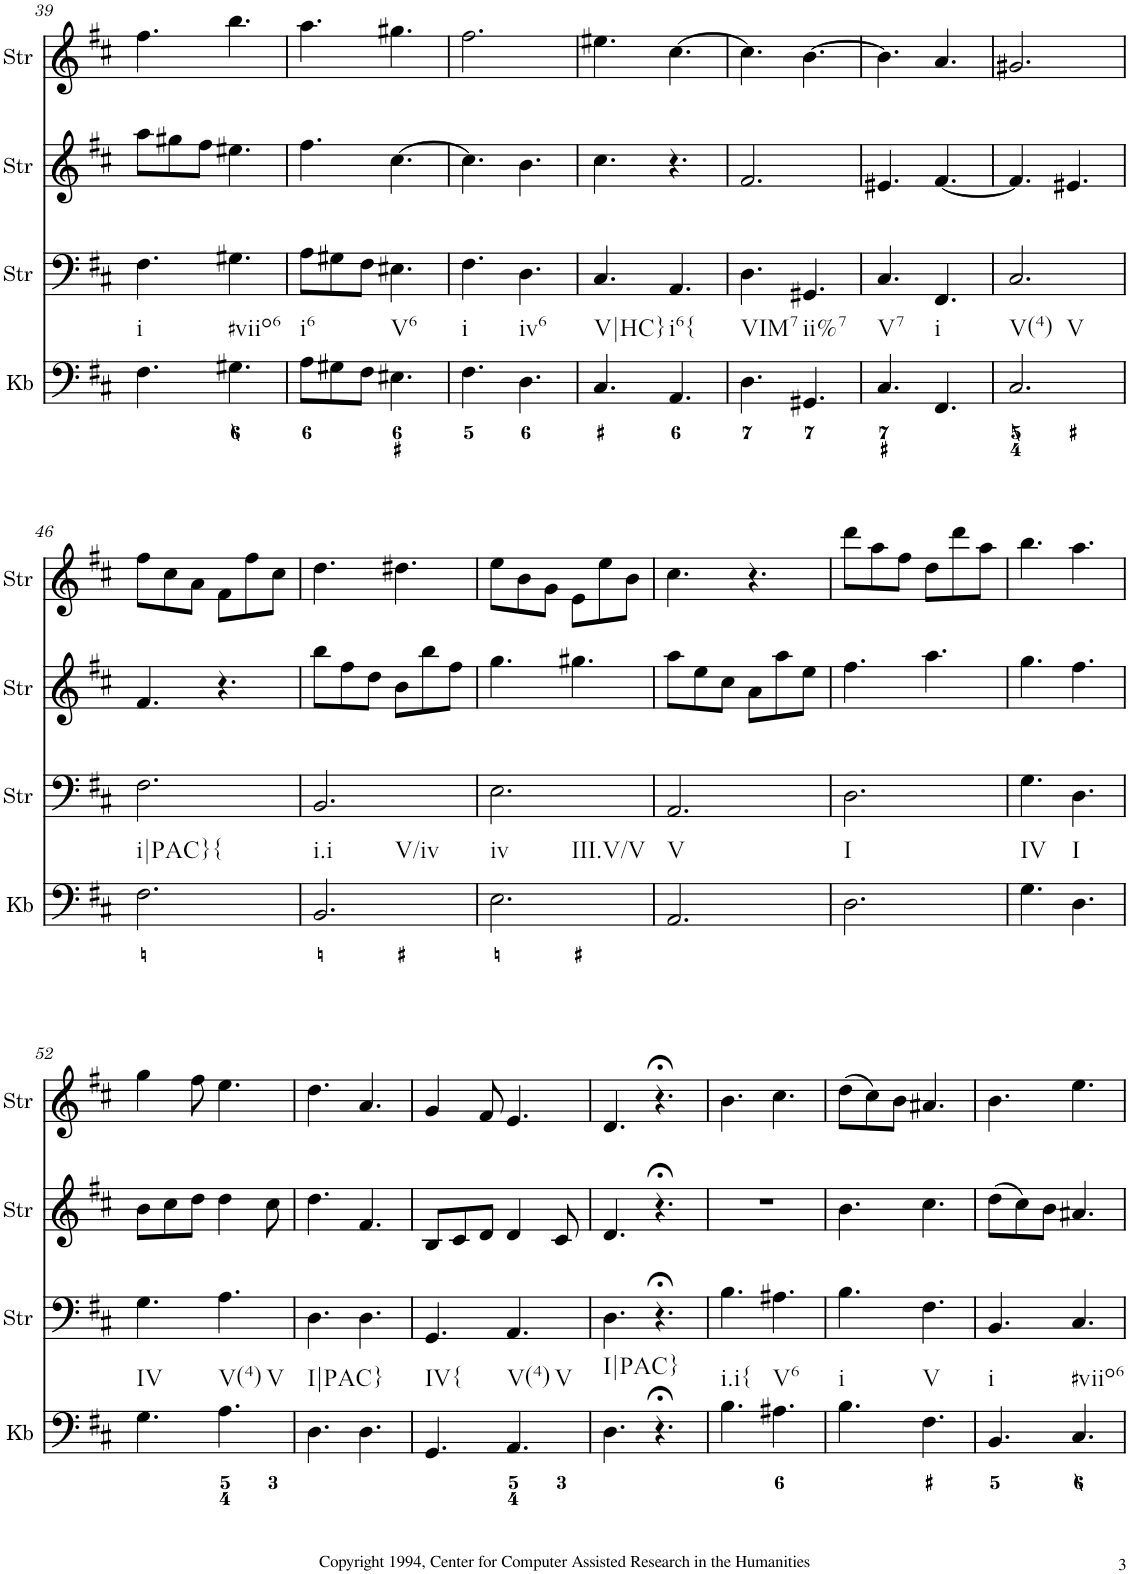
**kern	**kern	**kern	**kern
*part4	*part3	*part2	*part1
*staff4	*staff3	*staff2	*staff1
*I"Keyboard	*I"StringInstrument	*I"StringInstrument	*I"StringInstrument
*I'Kb	*I'Str	*I'Str	*I'Str
!!LO:PB:g=z
*clefF4	*clefF4	*clefG2	*clefG2
*k[f#c#]	*k[f#c#]	*k[f#c#]	*k[f#c#]
*M6/8	*M6/8	*M6/8	*M6/8
=39	=39	=39	=39
!LO:TX:b:t=i	!	!	!
4.F#\	4.F#\	8aa\L	4.ff#\
.	.	8gg#X\	.
.	.	8ff#\J	.
!LO:TX:b:t=#viio6	!	!	!
4.G#X\	4.G#X\	4.ee#X\	4.bb\
=40	=40	=40	=40
!LO:TX:b:t=i6	!	!	!
8A\L	8A\L	4.ff#\	4.aa\
8G#X\	8G#X\	.	.
8F#\J	8F#\J	.	.
!LO:TX:b:t=V6	!	!	!
4.E#X\	4.E#X\	[4.cc#\	4.gg#X\
=41	=41	=41	=41
!LO:TX:b:t=i	!	!	!
4.F#\	4.F#\	4.cc#\]	2.ff#\
!LO:TX:b:t=iv6	!	!	!
4.D\	4.D\	4.b\	.
=42	=42	=42	=42
!LO:TX:b:t=V|HC}	!	!	!
4.C#/	4.C#/	4.cc#\	4.ee#X\
!LO:TX:b:t=i6{	!	!	!
4.AA/	4.AA/	4.r	[4.cc#\
=43	=43	=43	=43
!LO:TX:b:t=VIM7	!	!	!
4.D\	4.D\	2.f#/	4.cc#\]
!LO:TX:b:t=ii%7	!	!	!
4.GG#X/	4.GG#X/	.	[4.b\
=44	=44	=44	=44
!LO:TX:b:t=V7	!	!	!
4.C#/	4.C#/	4.e#X/	4.b\]
!LO:TX:b:t=i	!	!	!
4.FF#/	4.FF#/	[4.f#/	4.a/
=45	=45	=45	=45
!LO:TX:b:t=V(4)	!	!	!
!LO:TX:b:t=V	!	!	!
2.C#/	2.C#/	4.f#/]	2.g#X/
.	.	4.e#X/	.
!!LO:LB:g=z
=46	=46	=46	=46
!LO:TX:b:t=i|PAC}{	!	!	!
2.F#\	2.F#\	4.f#/	8ff#\L
.	.	.	8cc#\
.	.	.	8a\J
.	.	4.r	8f#\L
.	.	.	8ff#\
.	.	.	8cc#\J
=47	=47	=47	=47
!LO:TX:b:t=i.i	!	!	!
!LO:TX:b:t=V/iv	!	!	!
2.BB/	2.BB/	8bb\L	4.dd\
.	.	8ff#\	.
.	.	8dd\J	.
.	.	8b\L	4.dd#X\
.	.	8bb\	.
.	.	8ff#\J	.
=48	=48	=48	=48
!LO:TX:b:t=iv	!	!	!
!LO:TX:b:t=III.V/V	!	!	!
2.E\	2.E\	4.gg\	8ee\L
.	.	.	8b\
.	.	.	8g\J
.	.	4.gg#X\	8e\L
.	.	.	8ee\
.	.	.	8b\J
=49	=49	=49	=49
!LO:TX:b:t=V	!	!	!
2.AA/	2.AA/	8aa\L	4.cc#\
.	.	8ee\	.
.	.	8cc#\J	.
.	.	8a\L	4.r
.	.	8aa\	.
.	.	8ee\J	.
=50	=50	=50	=50
!LO:TX:b:t=I	!	!	!
2.D\	2.D\	4.ff#\	8ddd\L
.	.	.	8aa\
.	.	.	8ff#\J
.	.	4.aa\	8dd\L
.	.	.	8ddd\
.	.	.	8aa\J
=51	=51	=51	=51
!LO:TX:b:t=IV	!	!	!
4.G\	4.G\	4.gg\	4.bb\
!LO:TX:b:t=I	!	!	!
4.D\	4.D\	4.ff#\	4.aa\
!!LO:LB:g=z
=52	=52	=52	=52
!LO:TX:b:t=IV	!	!	!
4.G\	4.G\	8b\L	4gg\
.	.	8cc#\	.
.	.	8dd\J	8ff#\
!LO:TX:b:t=V(4)	!	!	!
!LO:TX:b:t=V	!	!	!
4.A\	4.A\	4dd\	4.ee\
.	.	8cc#\	.
=53	=53	=53	=53
!LO:TX:b:t=I|PAC}	!	!	!
4.D\	4.D\	4.dd\	4.dd\
4.D\	4.D\	4.f#/	4.a/
=54	=54	=54	=54
!LO:TX:b:t=IV{	!	!	!
4.GG/	4.GG/	8B/L	4g/
.	.	8c#/	.
.	.	8d/J	8f#/
!LO:TX:b:t=V(4)	!	!	!
!LO:TX:b:t=V	!	!	!
4.AA/	4.AA/	4d/	4.e/
.	.	8c#/	.
=55	=55	=55	=55
!LO:TX:b:t=I|PAC}	!	!	!
4.D\	4.D\	4.d/	4.d/
4.r;<	4.r;<	4.r;<	4.r;<
=56	=56	=56	=56
!LO:TX:b:t=i.i{	!	!	!
4.B\	4.B\	2.r	4.b\
!LO:TX:b:t=V6	!	!	!
4.A#X\	4.A#X\	.	4.cc#\
=57	=57	=57	=57
!LO:TX:b:t=i	!	!	!
4.B\	4.B\	4.b\	(8dd\L
.	.	.	8cc#\)
.	.	.	8b\J
!LO:TX:b:t=V	!	!	!
4.F#\	4.F#\	4.cc#\	4.a#X/
=58	=58	=58	=58
!LO:TX:b:t=i	!	!	!
4.BB/	4.BB/	(8dd\L	4.b\
.	.	8cc#\)	.
.	.	8b\J	.
!LO:TX:b:t=#viio6	!	!	!
4.C#/	4.C#/	4.a#X/	4.ee\
=	=	=	=
*-	*-	*-	*-
